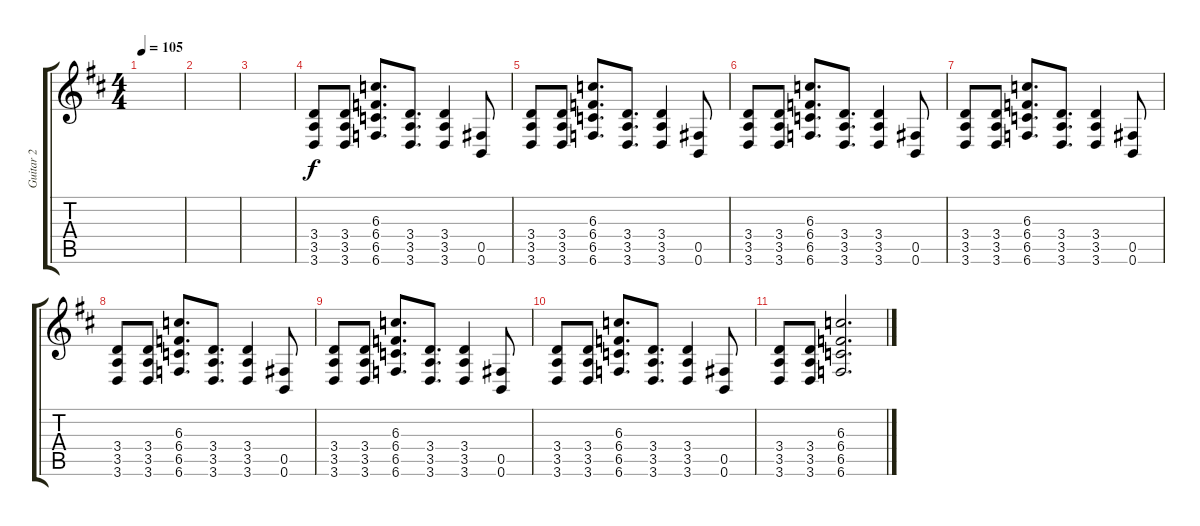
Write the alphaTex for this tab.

\track ("Guitar 2" "Guitar 2") {instrument distortionguitar}
\staff {score tabs}
\tuning (Eb4 B3 Gb3 B2 Gb2 B1) {hide}
\ts (4 4)
\tempo 105
\clef g2
\ks bminor
|
|
|
(3.4 3.5 3.6).8 (3.4 3.5 3.6).8 (6.3 6.4 6.5 6.6).8{d} (3.4 3.5 3.6).8{d} (3.4 3.5 3.6).4 (0.5 0.6).8 |
(3.4 3.5 3.6).8 (3.4 3.5 3.6).8 (6.3 6.4 6.5 6.6).8{d} (3.4 3.5 3.6).8{d} (3.4 3.5 3.6).4 (0.5 0.6).8 |
(3.4 3.5 3.6).8 (3.4 3.5 3.6).8 (6.3 6.4 6.5 6.6).8{d} (3.4 3.5 3.6).8{d} (3.4 3.5 3.6).4 (0.5 0.6).8 |
(3.4 3.5 3.6).8 (3.4 3.5 3.6).8 (6.3 6.4 6.5 6.6).8{d} (3.4 3.5 3.6).8{d} (3.4 3.5 3.6).4 (0.5 0.6).8 |
(3.4 3.5 3.6).8 (3.4 3.5 3.6).8 (6.3 6.4 6.5 6.6).8{d} (3.4 3.5 3.6).8{d} (3.4 3.5 3.6).4 (0.5 0.6).8 |
(3.4 3.5 3.6).8 (3.4 3.5 3.6).8 (6.3 6.4 6.5 6.6).8{d} (3.4 3.5 3.6).8{d} (3.4 3.5 3.6).4 (0.5 0.6).8 |
(3.4 3.5 3.6).8 (3.4 3.5 3.6).8 (6.3 6.4 6.5 6.6).8{d} (3.4 3.5 3.6).8{d} (3.4 3.5 3.6).4 (0.5 0.6).8 |
(3.4 3.5 3.6).8 (3.4 3.5 3.6).8 (6.3 6.4 6.5 6.6).2{d}
